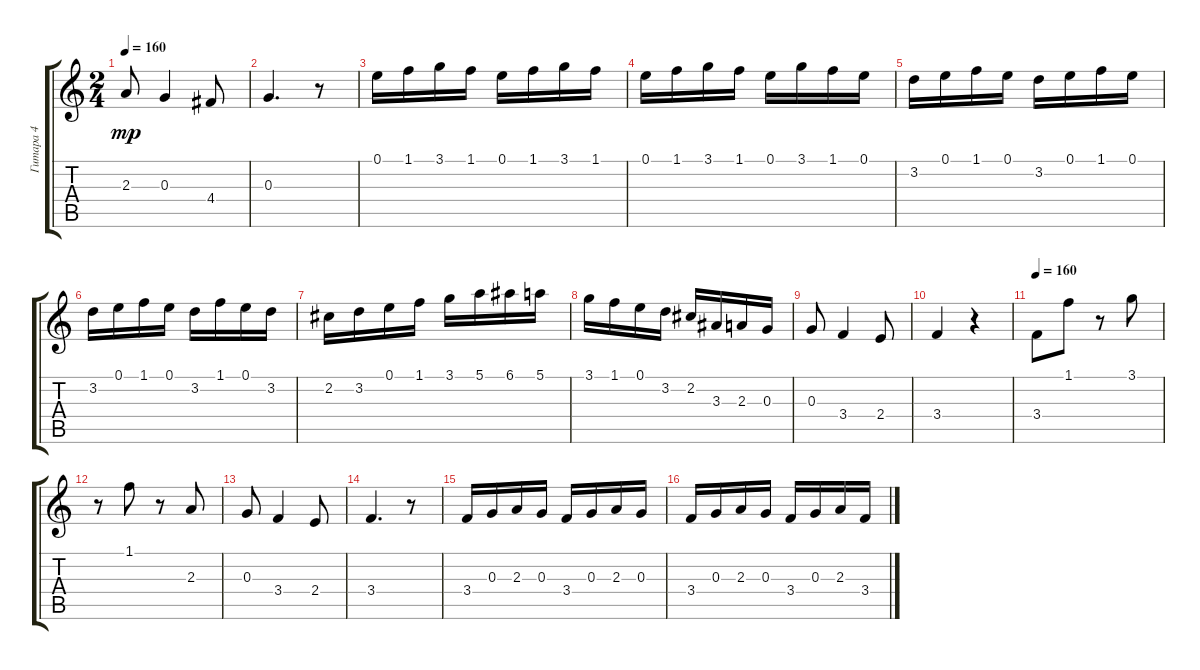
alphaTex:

\track ("Гитара 4" "Гитара 4") {instrument acousticguitarnylon}
\staff {score tabs}
\tuning (E4 B3 G3 D3 A2 E2) {hide}
\ts (2 4)
\tempo 160
\clef g2
\ks c
2.3.8{dy mp} 0.3.4 4.4.8 |
0.3.4{d} r.8 |
0.1.16 1.1.16 3.1.16 1.1.16 0.1.16 1.1.16 3.1.16 1.1.16 |
0.1.16 1.1.16 3.1.16 1.1.16 0.1.16 3.1.16 1.1.16 0.1.16 |
3.2.16 0.1.16 1.1.16 0.1.16 3.2.16 0.1.16 1.1.16 0.1.16 |
3.2.16 0.1.16 1.1.16 0.1.16 3.2.16 1.1.16 0.1.16 3.2.16 |
2.2.16 3.2.16 0.1.16 1.1.16 3.1.16 5.1.16 6.1.16 5.1.16 |
3.1.16 1.1.16 0.1.16 3.2.16 2.2.16 3.3.16 2.3.16 0.3.16 |
0.3.8 3.4.4 2.4.8 |
3.4.4 r.4 |
\tempo 160
3.4.8 1.1.8 r.8 3.1.8 |
r.8 1.1.8 r.8 2.3.8 |
0.3.8 3.4.4 2.4.8 |
3.4.4{d} r.8 |
3.4.16 0.3.16 2.3.16 0.3.16 3.4.16 0.3.16 2.3.16 0.3.16 |
3.4.16 0.3.16 2.3.16 0.3.16 3.4.16 0.3.16 2.3.16 3.4.16
